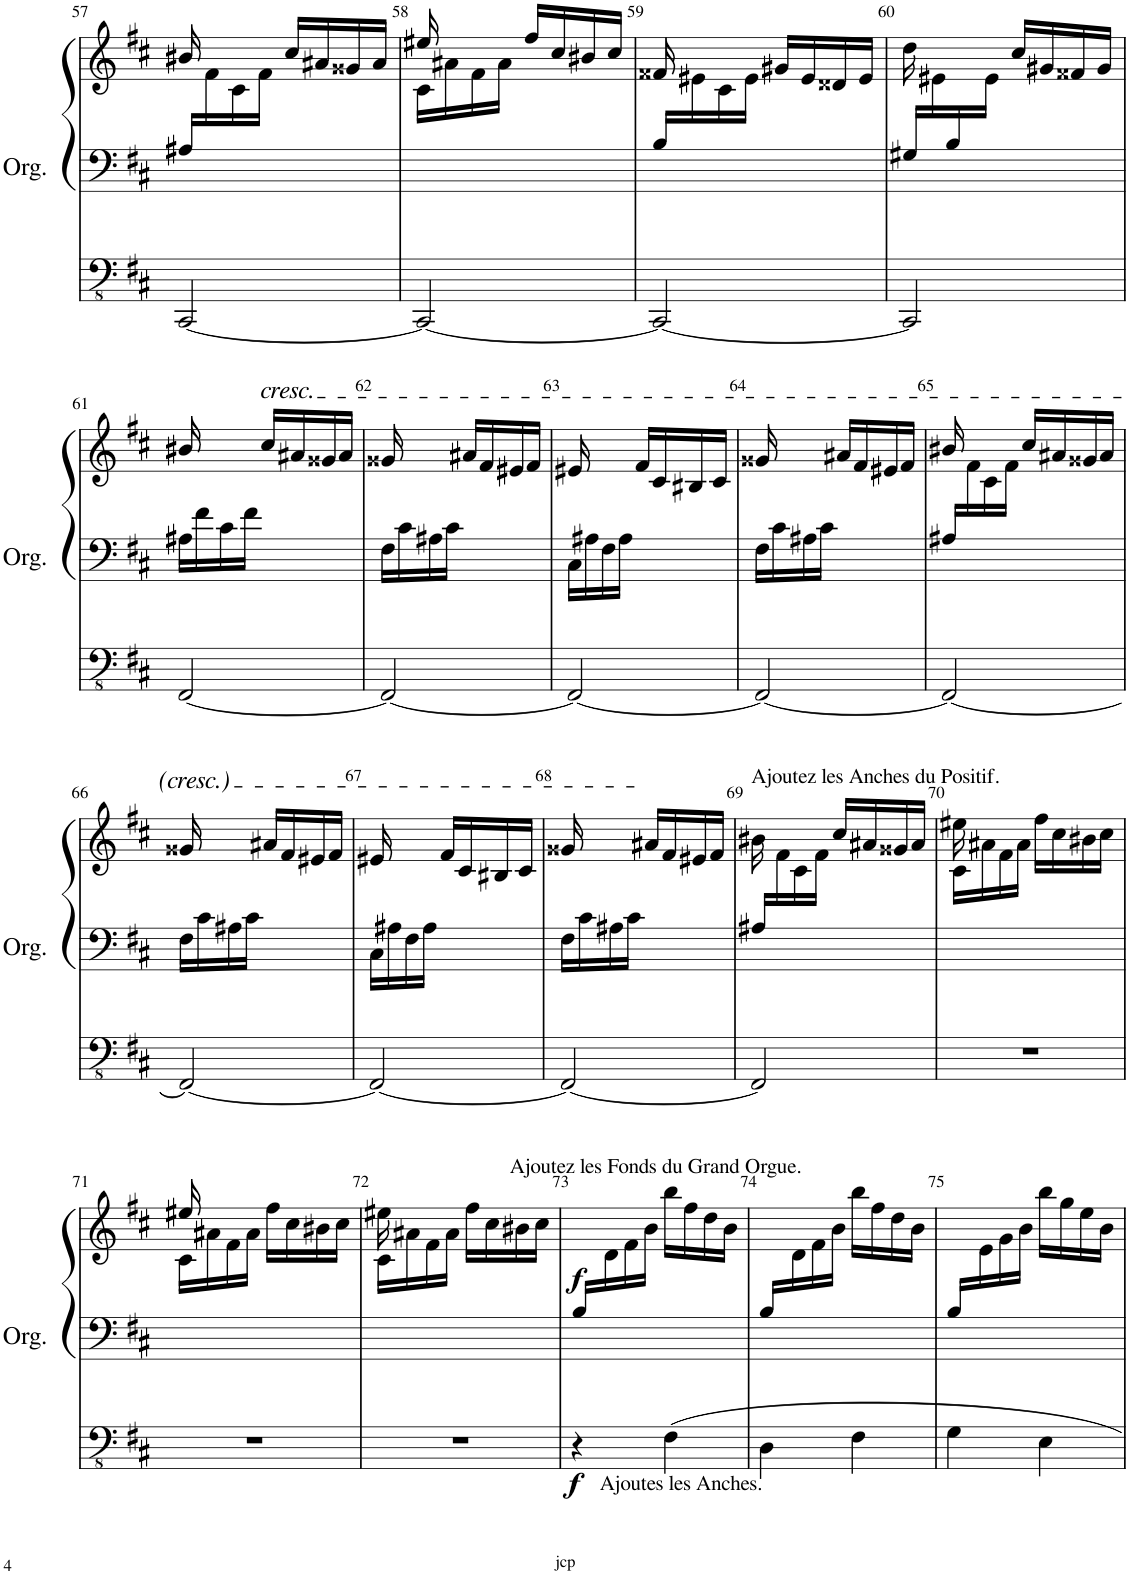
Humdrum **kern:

**kern	**kern	**kern	**dynam
*part1	*part1	*part1	*part1
*staff3	*staff2	*staff1	*staff1/2/3
*I"Orgue à tuyaux	*	*	*
*I'Org.	*	*	*
!!LO:PB:g=z
*clefFv4	*clefF4	*clefG2	*
*k[f#c#]	*k[f#c#]	*k[f#c#]	*
*M2/4	*M2/4	*M2/4	*
=57	=57	=57	=57
*	*	*^	*
[2CCC#/	16A#X/LL	16b#X/	16ryy	.
.	8.ryy	8.ryy	16f#\	.
.	.	.	16c#\	.
.	.	.	16f#\JJ	.
.	4ryy	16cc#/LL	4ryy	.
.	.	16a#X/	.	.
.	.	16g##X/	.	.
.	.	16a#/JJ	.	.
=58	=58	=58	=58	=58
2CCC#/_	4ryy	16ee#X/	16c#\LL	.
.	.	8.ryy	16a#X\	.
.	.	.	16f#\	.
.	.	.	16a#\JJ	.
.	4ryy	16ff#/LL	4ryy	.
.	.	16cc#/	.	.
.	.	16b#X/	.	.
.	.	16cc#/JJ	.	.
=59	=59	=59	=59	=59
2CCC#/_	16B/LL	16f##X/	16ryy	.
.	8.ryy	8.ryy	16e#X\	.
.	.	.	16c#\	.
.	.	.	16e#\JJ	.
.	4ryy	16g#X/LL	4ryy	.
.	.	16e#/	.	.
.	.	16d##X/	.	.
.	.	16e#/JJ	.	.
=60	=60	=60	=60	=60
2CCC#/]	16G#X/LL	16dd\	16ryy	.
.	16ryy	8.ryy	16e#X\	.
.	16B/	.	16ryy	.
.	16ryy	.	16e#\JJ	.
.	4ryy	16cc#/LL	4ryy	.
.	.	16g#X/	.	.
.	.	16f##X/	.	.
.	.	16g#/JJ	.	.
*	*	*v	*v	*
!!LO:LB:g=z
=61	=61	=61	=61
[2FFF#/	16A#X\LL	16b#X/	.
.	16f#\	8.ryy	.
.	16c#\	.	.
.	16f#\JJ	.	.
!	!	!LO:TX:a:i:t=cresc.	!
.	4ryy	16cc#/LL	.
.	.	16a#X/	.
.	.	16g##X/	.
.	.	16a#/JJ	.
=62	=62	=62	=62
2FFF#/_	16F#\LL	16g##X/	.
.	16c#\	8.ryy	.
.	16A#X\	.	.
.	16c#\JJ	.	.
.	4ryy	16a#X/LL	.
.	.	16f#/	.
.	.	16e#X/	.
.	.	16f#/JJ	.
=63	=63	=63	=63
2FFF#/_	16C#\LL	16e#X/	.
.	16A#X\	8.ryy	.
.	16F#\	.	.
.	16A#\JJ	.	.
.	4ryy	16f#/LL	.
.	.	16c#/	.
.	.	16B#X/	.
.	.	16c#/JJ	.
=64	=64	=64	=64
2FFF#/_	16F#\LL	16g##X/	.
.	16c#\	8.ryy	.
.	16A#X\	.	.
.	16c#\JJ	.	.
.	4ryy	16a#X/LL	.
.	.	16f#/	.
.	.	16e#X/	.
.	.	16f#/JJ	.
=65	=65	=65	=65
*	*	*^	*
2FFF#/_	16A#X/LL	16b#X/	16ryy	.
.	8.ryy	8.ryy	16f#\	.
.	.	.	16c#\	.
.	.	.	16f#\JJ	.
.	4ryy	16cc#/LL	4ryy	.
.	.	16a#X/	.	.
.	.	16g##X/	.	.
.	.	16a#/JJ	.	.
*	*	*v	*v	*
!!LO:LB:g=z
=66	=66	=66	=66
2FFF#/_	16F#\LL	16g##X/	.
.	16c#\	8.ryy	.
.	16A#X\	.	.
.	16c#\JJ	.	.
.	4ryy	16a#X/LL	.
.	.	16f#/	.
.	.	16e#X/	.
.	.	16f#/JJ	.
=67	=67	=67	=67
2FFF#/_	16C#\LL	16e#X/	.
.	16A#X\	8.ryy	.
.	16F#\	.	.
.	16A#\JJ	.	.
.	4ryy	16f#/LL	.
.	.	16c#/	.
.	.	16B#X/	.
.	.	16c#/JJ	.
=68	=68	=68	=68
2FFF#/_	16F#\LL	16g##X/	.
.	16c#\	8.ryy	.
.	16A#X\	.	.
.	16c#\JJ	.	.
.	4ryy	16a#X/LL	.
.	.	16f#/	.
.	.	16e#X/	.
.	.	16f#/JJ	.
=69	=69	=69	=69
*	*	*^	*
!	!	!LO:TX:a:t=Ajoutez les Anches du Positif.	!	!
2FFF#/]	16A#X/LL	16b#X\	16ryy	.
.	8.ryy	8.ryy	16f#\	.
.	.	.	16c#\	.
.	.	.	16f#\JJ	.
.	4ryy	16cc#/LL	4ryy	.
.	.	16a#X/	.	.
.	.	16g##X/	.	.
.	.	16a#/JJ	.	.
=70	=70	=70	=70	=70
2r	4ryy	16ee#X\	16c#\LL	.
.	.	8.ryy	16a#X\	.
.	.	.	16f#\	.
.	.	.	16a#\JJ	.
.	4ryy	16ff#\LL	4ryy	.
.	.	16cc#\	.	.
.	.	16b#X\	.	.
.	.	16cc#\JJ	.	.
!!LO:LB:g=z	!!
=71	=71	=71	=71	=71
2r	4ryy	16ee#X/	16c#\LL	.
.	.	8.ryy	16a#X\	.
.	.	.	16f#\	.
.	.	.	16a#\JJ	.
.	4ryy	16ff#\LL	4ryy	.
.	.	16cc#\	.	.
.	.	16b#X\	.	.
.	.	16cc#\JJ	.	.
=72	=72	=72	=72	=72
2r	4ryy	16ee#X\	16c#\LL	.
.	.	8.ryy	16a#X\	.
.	.	.	16f#\	.
.	.	.	16a#\JJ	.
.	4ryy	16ff#\LL	4ryy	.
.	.	16cc#\	.	.
.	.	16b#X\	.	.
.	.	16cc#\JJ	.	.
=73	=73	=73	=73	=73
!	!	!LO:TX:a:t=Ajoutez les Fonds du Grand Orgue.	!	!
!LO:TX:b:t=Ajoutes les Anches.	!	!	!	!
!	!	!	!	!LO:DY:b=3
!	!	!	!	!LO:DY:n=1:b
4r	16B/LL	4ryy	16ryy	f f
.	8.ryy	.	16d\	.
.	.	.	16f#\	.
.	.	.	16b\JJ	.
4FF#\	4ryy	16bb\LL	4ryy	.
.	.	16ff#\	.	.
.	.	16dd\	.	.
.	.	16b\JJ	.	.
=74	=74	=74	=74	=74
4DD\	16B/LL	4ryy	16ryy	.
.	8.ryy	.	16d\	.
.	.	.	16f#\	.
.	.	.	16b\JJ	.
4FF#\	4ryy	16bb\LL	4ryy	.
.	.	16ff#\	.	.
.	.	16dd\	.	.
.	.	16b\JJ	.	.
=75	=75	=75	=75	=75
4GG\	16B/LL	4ryy	16ryy	.
.	8.ryy	.	16e\	.
.	.	.	16g\	.
.	.	.	16b\JJ	.
4EE\	4ryy	16bb\LL	4ryy	.
.	.	16gg\	.	.
.	.	16ee\	.	.
.	.	16b\JJ	.	.
*	*	*v	*v	*
=	=	=	=
*-	*-	*-	*-
